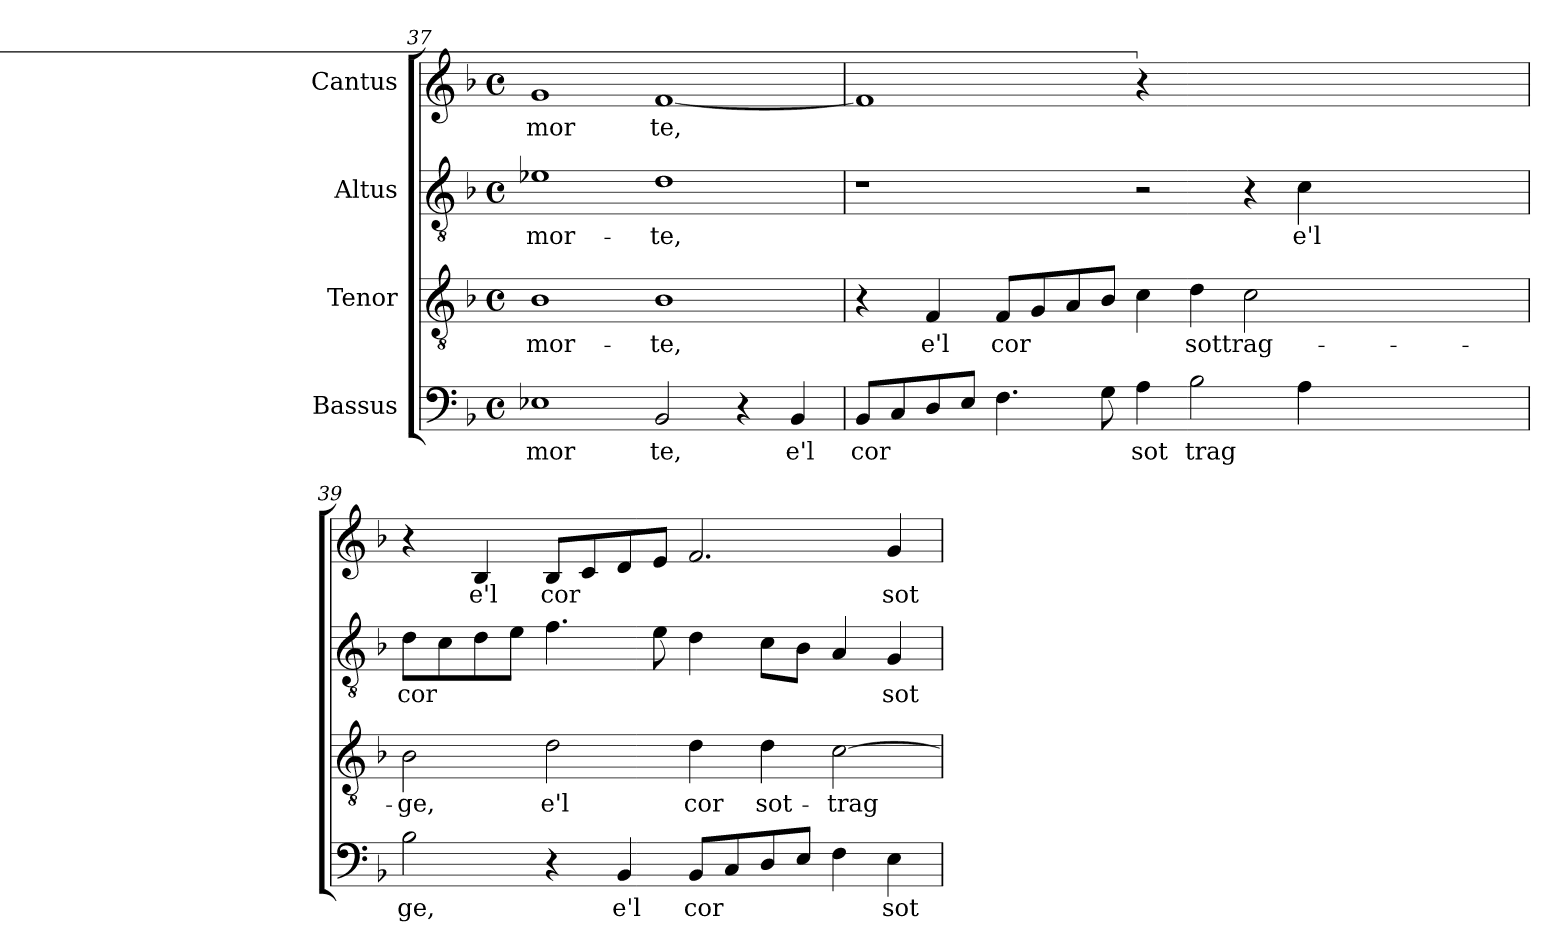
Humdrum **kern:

**kern	**text	**kern	**text	**kern	**text	**kern	**text
*part4	*part4	*part3	*part3	*part2	*part2	*part1	*part1
*staff4	*staff4	*staff3	*staff3	*staff2	*staff2	*staff1	*staff1
*I"Bassus	*	*I"Tenor	*	*I"Altus	*	*I"Cantus	*
*clefF4	*	*clefGv2	*	*clefGv2	*	*clefG2	*
*k[b-]	*	*k[b-]	*	*k[b-]	*	*k[b-]	*
*F:	*	*F:	*	*F:	*	*F:	*
*M4/4	*	*M4/4	*	*M4/4	*	*M4/4	*
*met(c)	*	*met(c)	*	*met(c)	*	*met(c)	*
=37	=37	=37	=37	=37	=37	=37	=37
!	!LO:LY:b:cj	!	!LO:LY:b:cj	!	!LO:LY:b:cj	!	!LO:LY:b:cj
1E-X	mor	1B-	mor-	1e-X	mor-	1g	mor
!	!LO:LY:b:cj	!	!LO:LY:b:cj	!	!LO:LY:b:cj	!	!LO:LY:b:cj
2BB-/	te,	1B-	-te,	1d	-te,	[<1f	te,
4r	.	.	.	.	.	.	.
!	!LO:LY:b:cj	!	!	!	!	!	!
4BB-/	e'l	.	.	.	.	.	.
=38	=38	=38	=38	=38	=38	=38	=38
!	!LO:LY:b	!	!	!	!	!	!
8BB-/L	cor	4r	.	1r	.	1f]	.
8C/	.	.	.	.	.	.	.
!	!	!	!LO:LY:b:cj	!	!	!	!
8D/	.	4F/	e'l	.	.	.	.
8E/J	.	.	.	.	.	.	.
!	!	!	!LO:LY:b	!	!	!	!
4.F\	.	8F/L	cor	.	.	.	.
.	.	8G/	.	.	.	.	.
.	.	8A/	.	.	.	.	.
8G\	.	8B-/J	.	.	.	.	.
!	!LO:LY:b:cj	!	!	!	!	!LO:N:vis=1	!
4A\	sot	4c\	.	2r	.	4%9r	.
!	!LO:LY:b	!	!LO:LY:b	!	!	!	!
2B-\	trag	4d\	sottrag-	.	.	.	.
.	.	2c\	.	4r	.	.	.
!	!	!	!	!	!LO:LY:b:cj	!	!
4A\	.	.	.	4c\	e'l	.	.
1ryy	.	1ryy	.	1ryy	.	.	.
4ryy	.	4ryy	.	4ryy	.	.	.
!!LO:LB:g=z
=39	=39	=39	=39	=39	=39	=39	=39
!	!LO:LY:b:cj	!	!LO:LY:b:cj	!	!LO:LY:b	!	!
2B-\	ge,	2B-\	-ge,	8d\L	cor	4r	.
.	.	.	.	8c\	.	.	.
!	!	!	!	!	!	!	!LO:LY:b:cj
.	.	.	.	8d\	.	4B-/	e'l
.	.	.	.	8e\J	.	.	.
!	!	!	!LO:LY:b:cj	!	!	!	!LO:LY:b
4r	.	2d\	e'l	4.f\	.	8B-/L	cor
.	.	.	.	.	.	8c/	.
!	!LO:LY:b:cj	!	!	!	!	!	!
4BB-/	e'l	.	.	.	.	8d/	.
.	.	.	.	8e\	.	8e/J	.
!	!LO:LY:b	!	!LO:LY:b:cj	!	!	!	!
8BB-/L	cor	4d\	cor	4d\	.	2.f/	.
8C/	.	.	.	.	.	.	.
!	!	!	!LO:LY:b:cj	!	!	!	!
8D/	.	4d\	sot-	8c\L	.	.	.
8E/J	.	.	.	8B-\J	.	.	.
!	!	!	!LO:LY:b	!	!	!	!
4F\	.	[>2c\	-trag-	4A/	.	.	.
!	!LO:LY:b:cj	!	!	!	!LO:LY:b:cj	!	!LO:LY:b:cj
4E\	sot	.	.	4G/	sot	4g/	sot
=	=	=	=	=	=	=	=
*-	*-	*-	*-	*-	*-	*-	*-
